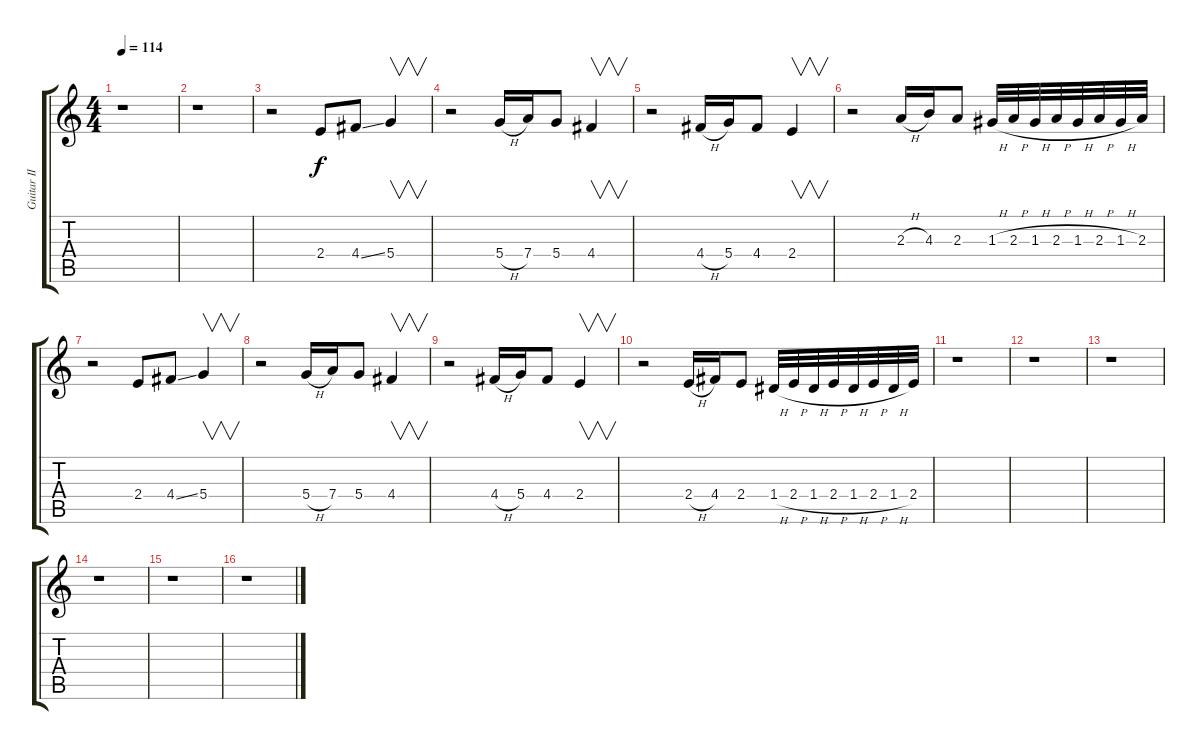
\track ("Guitar II" "Guitar II") {instrument overdrivenguitar}
\staff {score tabs}
\tuning (E4 B3 G3 D3 A2 E2) {hide}
\ts (4 4)
\tempo 114
\clef g2
\ks c
r.1{dy f instrument overdrivenguitar} |
r.1 |
r.2 2.4.8 4.4{ss}.8 5.4.4{v} |
r.2 5.4{h}.16 7.4.16 5.4.8 4.4.4{v} |
r.2 4.4{h}.16 5.4.16 4.4.8 2.4.4{v} |
r.2 2.3{h}.16 4.3.16 2.3.8 1.3{h}.32 2.3{h}.32 1.3{h}.32 2.3{h}.32 1.3{h}.32 2.3{h}.32 1.3{h}.32 2.3.32 |
r.2 2.4.8 4.4{ss}.8 5.4.4{v} |
r.2 5.4{h}.16 7.4.16 5.4.8 4.4.4{v} |
r.2 4.4{h}.16 5.4.16 4.4.8 2.4.4{v} |
r.2 2.4{h}.16 4.4.16 2.4.8 1.4{h}.32 2.4{h}.32 1.4{h}.32 2.4{h}.32 1.4{h}.32 2.4{h}.32 1.4{h}.32 2.4.32 |
r.1 |
r.1 |
r.1 |
r.1 |
r.1 |
r.1
